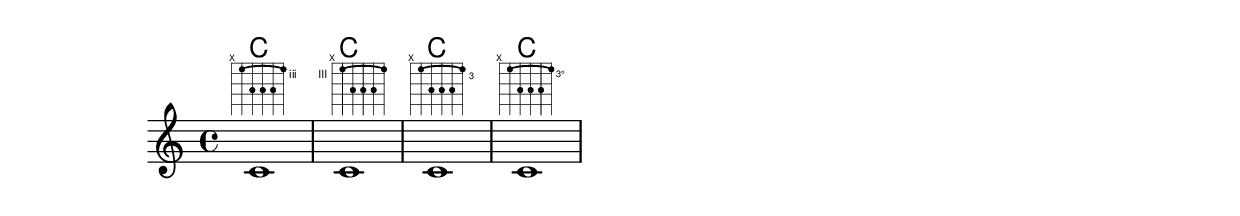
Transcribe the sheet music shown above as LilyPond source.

\version "2.14.0"

\header {
  texidoc="
The label for the lowest fret can be changed in location,
size, and number type.

"
}

\layout { ragged-right = ##t }

<<
  \chords {
    c1 |
    c1 |
    c1 |
    c1
  }

  \new Voice {
    \textLengthOn

     %% C major for guitar,  verbose style
    c'1 ^\markup {
            \fret-diagram-verbose #'((mute 6)
                                     (place-fret 5 3 1)
                                     (place-fret 4 5 2)
                                     (place-fret 3 5 3)
                                     (place-fret 2 5 4)
                                     (place-fret 1 3 1)
                                     (barre 5 1 3))}

     %% C major for guitar, verbose style
    \override TextScript #'fret-diagram-details 
        #'label-dir = #LEFT 
    \override TextScript #'fret-diagram-details 
        #'number-type = #'roman-upper 
    c' ^\markup {
            \fret-diagram-verbose #'((mute 6)
                                     (place-fret 5 3 1)
                                     (place-fret 4 5 2)
                                     (place-fret 3 5 3)
                                     (place-fret 2 5 4)
                                     (place-fret 1 3 1)
                                     (barre 5 1 3))}

     %% C major for guitar, verbose style
    \revert TextScript #'(fret-diagram-details label-dir)
    \override TextScript #'fret-diagram-details 
        #'fret-label-font-mag = #0.4 
    \override TextScript #'fret-diagram-details 
        #'number-type = #'arabic 
    \once \override TextScript #'fret-diagram-details 
        #'fret-label-vertical-offset = #0.25
    c' ^\markup {
            \fret-diagram-verbose #'((mute 6)
                                     (place-fret 5 3 1)
                                     (place-fret 4 5 2)
                                     (place-fret 3 5 3)
                                     (place-fret 2 5 4)
                                     (place-fret 1 3 1)
                                     (barre 5 1 3))}

     %% C major for guitar, verbose style
    \revert TextScript #'(fret-diagram-details label-dir)
    \once \override TextScript #'fret-diagram-details 
        #'number-type = #'custom
    \once \override TextScript #'fret-diagram-details 
        #'fret-label-custom-format = #"~d°"
    c' ^\markup {
            \fret-diagram-verbose #'((mute 6)
                                     (place-fret 5 3 1)
                                     (place-fret 4 5 2)
                                     (place-fret 3 5 3)
                                     (place-fret 2 5 4)
                                     (place-fret 1 3 1)
                                     (barre 5 1 3))}

 }
>>


